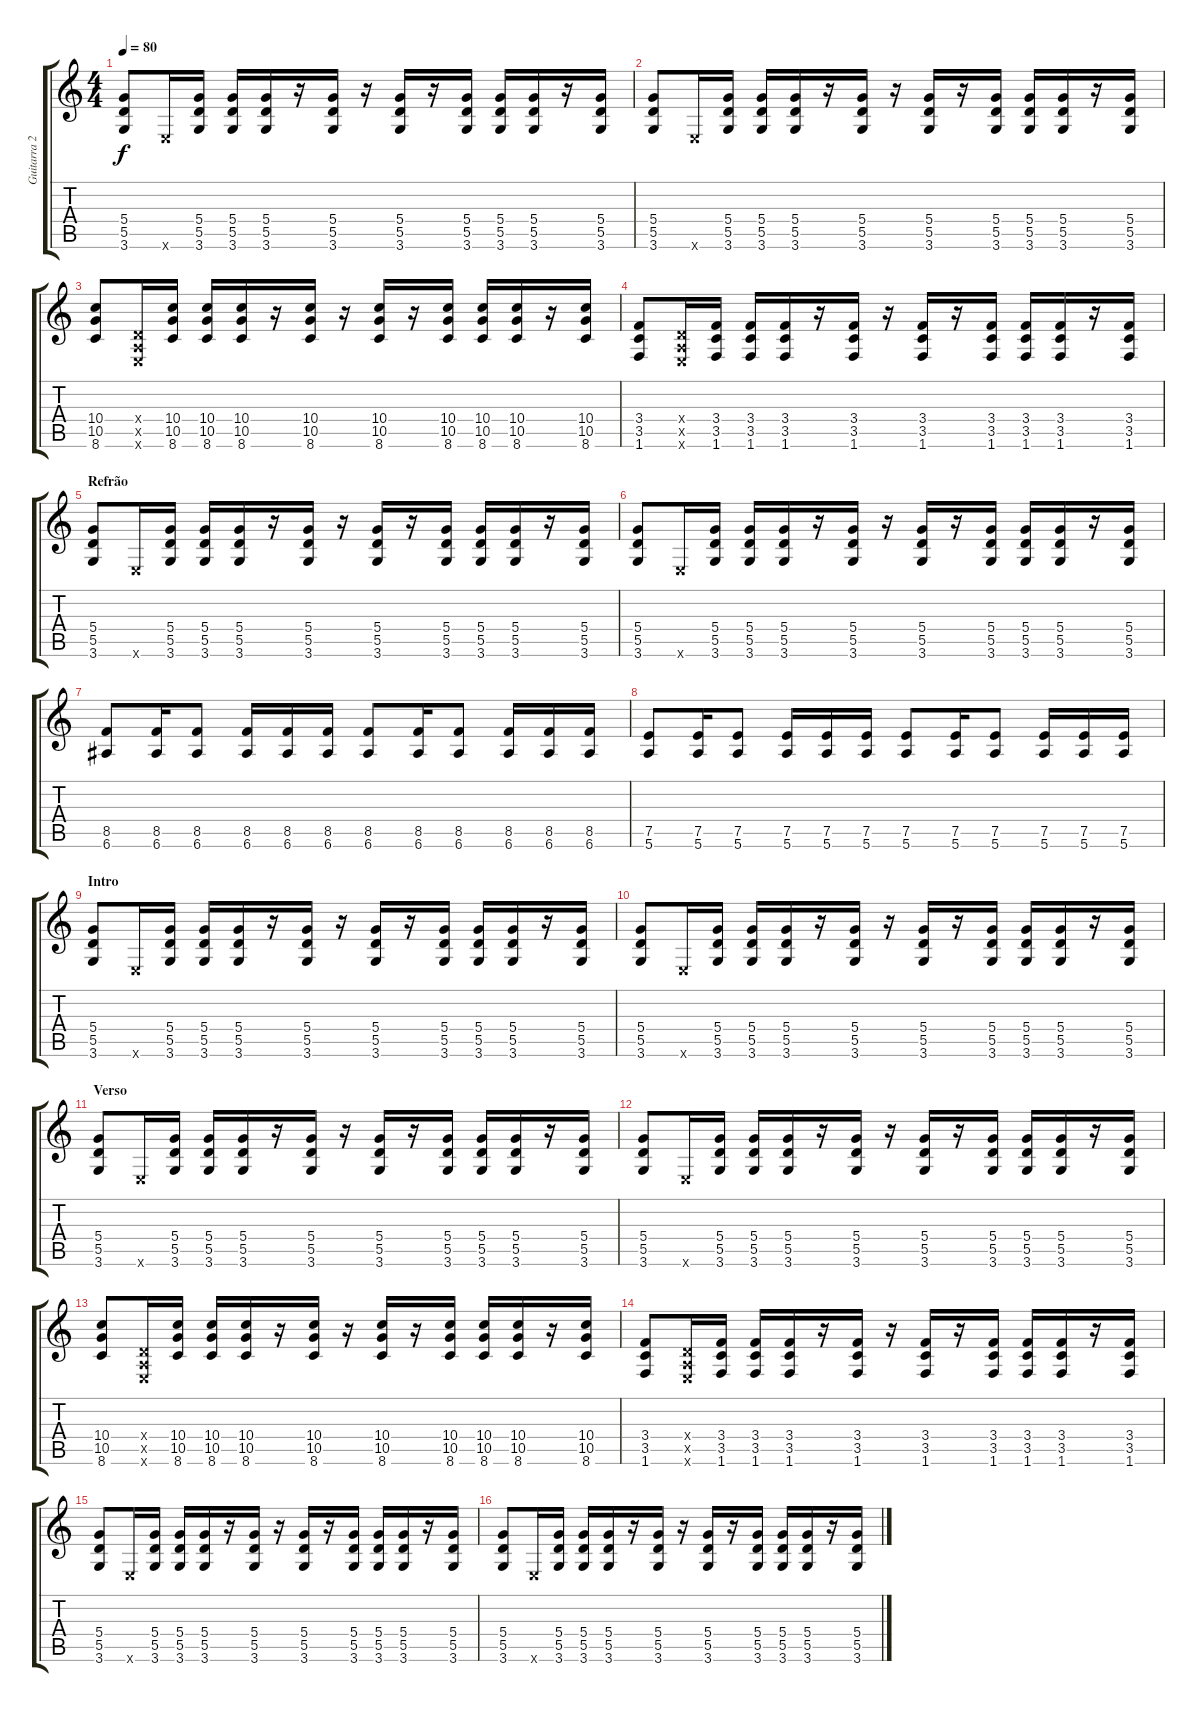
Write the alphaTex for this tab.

\track ("Guitarra 2" "Guitarra 2") {instrument distortionguitar}
\staff {score tabs}
\tuning (E4 B3 G3 D3 A2 E2) {hide}
\ts (4 4)
\tempo 80
\clef g2
\ks c
(5.4 5.5 3.6).8{dy f} 0.6{x}.16 (5.4 5.5 3.6).16 (5.4 5.5 3.6).16 (5.4 5.5 3.6).16 r.16 (5.4 5.5 3.6).16 r.16 (5.4 5.5 3.6).16 r.16 (5.4 5.5 3.6).16 (5.4 5.5 3.6).16 (5.4 5.5 3.6).16 r.16 (5.4 5.5 3.6).16 |
(5.4 5.5 3.6).8 0.6{x}.16 (5.4 5.5 3.6).16 (5.4 5.5 3.6).16 (5.4 5.5 3.6).16 r.16 (5.4 5.5 3.6).16 r.16 (5.4 5.5 3.6).16 r.16 (5.4 5.5 3.6).16 (5.4 5.5 3.6).16 (5.4 5.5 3.6).16 r.16 (5.4 5.5 3.6).16 |
(10.4 10.5 8.6).8 (0.4{x} 0.5{x} 0.6{x}).16 (10.4 10.5 8.6).16 (10.4 10.5 8.6).16 (10.4 10.5 8.6).16 r.16 (10.4 10.5 8.6).16 r.16 (10.4 10.5 8.6).16 r.16 (10.4 10.5 8.6).16 (10.4 10.5 8.6).16 (10.4 10.5 8.6).16 r.16 (10.4 10.5 8.6).16 |
(3.4 3.5 1.6).8 (0.4{x} 0.5{x} 0.6{x}).16 (3.4 3.5 1.6).16 (3.4 3.5 1.6).16 (3.4 3.5 1.6).16 r.16 (3.4 3.5 1.6).16 r.16 (3.4 3.5 1.6).16 r.16 (3.4 3.5 1.6).16 (3.4 3.5 1.6).16 (3.4 3.5 1.6).16 r.16 (3.4 3.5 1.6).16 |
\section ("" "Refrão")
(5.4 5.5 3.6).8 0.6{x}.16 (5.4 5.5 3.6).16 (5.4 5.5 3.6).16 (5.4 5.5 3.6).16 r.16 (5.4 5.5 3.6).16 r.16 (5.4 5.5 3.6).16 r.16 (5.4 5.5 3.6).16 (5.4 5.5 3.6).16 (5.4 5.5 3.6).16 r.16 (5.4 5.5 3.6).16 |
(5.4 5.5 3.6).8 0.6{x}.16 (5.4 5.5 3.6).16 (5.4 5.5 3.6).16 (5.4 5.5 3.6).16 r.16 (5.4 5.5 3.6).16 r.16 (5.4 5.5 3.6).16 r.16 (5.4 5.5 3.6).16 (5.4 5.5 3.6).16 (5.4 5.5 3.6).16 r.16 (5.4 5.5 3.6).16 |
(8.5 6.6).8 (8.5 6.6).16 (8.5 6.6).8 (8.5 6.6).16 (8.5 6.6).16 (8.5 6.6).16 (8.5 6.6).8 (8.5 6.6).16 (8.5 6.6).8 (8.5 6.6).16 (8.5 6.6).16 (8.5 6.6).16 |
(7.5 5.6).8 (7.5 5.6).16 (7.5 5.6).8 (7.5 5.6).16 (7.5 5.6).16 (7.5 5.6).16 (7.5 5.6).8 (7.5 5.6).16 (7.5 5.6).8 (7.5 5.6).16 (7.5 5.6).16 (7.5 5.6).16 |
\section ("" "Intro")
(5.4 5.5 3.6).8 0.6{x}.16 (5.4 5.5 3.6).16 (5.4 5.5 3.6).16 (5.4 5.5 3.6).16 r.16 (5.4 5.5 3.6).16 r.16 (5.4 5.5 3.6).16 r.16 (5.4 5.5 3.6).16 (5.4 5.5 3.6).16 (5.4 5.5 3.6).16 r.16 (5.4 5.5 3.6).16 |
(5.4 5.5 3.6).8 0.6{x}.16 (5.4 5.5 3.6).16 (5.4 5.5 3.6).16 (5.4 5.5 3.6).16 r.16 (5.4 5.5 3.6).16 r.16 (5.4 5.5 3.6).16 r.16 (5.4 5.5 3.6).16 (5.4 5.5 3.6).16 (5.4 5.5 3.6).16 r.16 (5.4 5.5 3.6).16 |
\section ("" "Verso")
(5.4 5.5 3.6).8 0.6{x}.16 (5.4 5.5 3.6).16 (5.4 5.5 3.6).16 (5.4 5.5 3.6).16 r.16 (5.4 5.5 3.6).16 r.16 (5.4 5.5 3.6).16 r.16 (5.4 5.5 3.6).16 (5.4 5.5 3.6).16 (5.4 5.5 3.6).16 r.16 (5.4 5.5 3.6).16 |
(5.4 5.5 3.6).8 0.6{x}.16 (5.4 5.5 3.6).16 (5.4 5.5 3.6).16 (5.4 5.5 3.6).16 r.16 (5.4 5.5 3.6).16 r.16 (5.4 5.5 3.6).16 r.16 (5.4 5.5 3.6).16 (5.4 5.5 3.6).16 (5.4 5.5 3.6).16 r.16 (5.4 5.5 3.6).16 |
(10.4 10.5 8.6).8 (0.4{x} 0.5{x} 0.6{x}).16 (10.4 10.5 8.6).16 (10.4 10.5 8.6).16 (10.4 10.5 8.6).16 r.16 (10.4 10.5 8.6).16 r.16 (10.4 10.5 8.6).16 r.16 (10.4 10.5 8.6).16 (10.4 10.5 8.6).16 (10.4 10.5 8.6).16 r.16 (10.4 10.5 8.6).16 |
(3.4 3.5 1.6).8 (0.4{x} 0.5{x} 0.6{x}).16 (3.4 3.5 1.6).16 (3.4 3.5 1.6).16 (3.4 3.5 1.6).16 r.16 (3.4 3.5 1.6).16 r.16 (3.4 3.5 1.6).16 r.16 (3.4 3.5 1.6).16 (3.4 3.5 1.6).16 (3.4 3.5 1.6).16 r.16 (3.4 3.5 1.6).16 |
(5.4 5.5 3.6).8 0.6{x}.16 (5.4 5.5 3.6).16 (5.4 5.5 3.6).16 (5.4 5.5 3.6).16 r.16 (5.4 5.5 3.6).16 r.16 (5.4 5.5 3.6).16 r.16 (5.4 5.5 3.6).16 (5.4 5.5 3.6).16 (5.4 5.5 3.6).16 r.16 (5.4 5.5 3.6).16 |
(5.4 5.5 3.6).8 0.6{x}.16 (5.4 5.5 3.6).16 (5.4 5.5 3.6).16 (5.4 5.5 3.6).16 r.16 (5.4 5.5 3.6).16 r.16 (5.4 5.5 3.6).16 r.16 (5.4 5.5 3.6).16 (5.4 5.5 3.6).16 (5.4 5.5 3.6).16 r.16 (5.4 5.5 3.6).16
